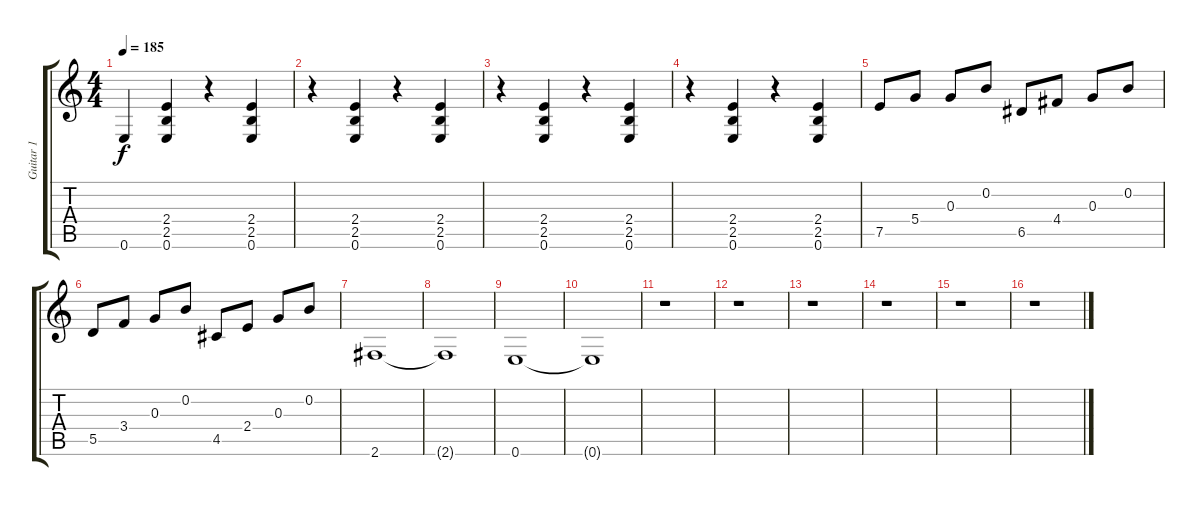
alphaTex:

\track ("Guitar 1" "Guitar 1") {instrument electricguitarclean}
\staff {score tabs}
\tuning (E4 B3 G3 D3 A2 E2) {hide}
\ts (4 4)
\tempo 185
\clef g2
\ks c
0.6.4{dy f} (2.4 2.5 0.6).4 r.4 (2.4 2.5 0.6).4 |
r.4 (2.4 2.5 0.6).4 r.4 (2.4 2.5 0.6).4 |
r.4 (2.4 2.5 0.6).4 r.4 (2.4 2.5 0.6).4 |
r.4 (2.4 2.5 0.6).4 r.4 (2.4 2.5 0.6).4 |
7.5.8 5.4.8 0.3.8 0.2.8 6.5.8 4.4.8 0.3.8 0.2.8 |
5.5.8 3.4.8 0.3.8 0.2.8 4.5.8 2.4.8 0.3.8 0.2.8 |
2.6.1 |
2.6{t}.1 |
0.6.1 |
0.6{t}.1 |
r.1 |
r.1 |
r.1 |
r.1 |
r.1 |
r.1
